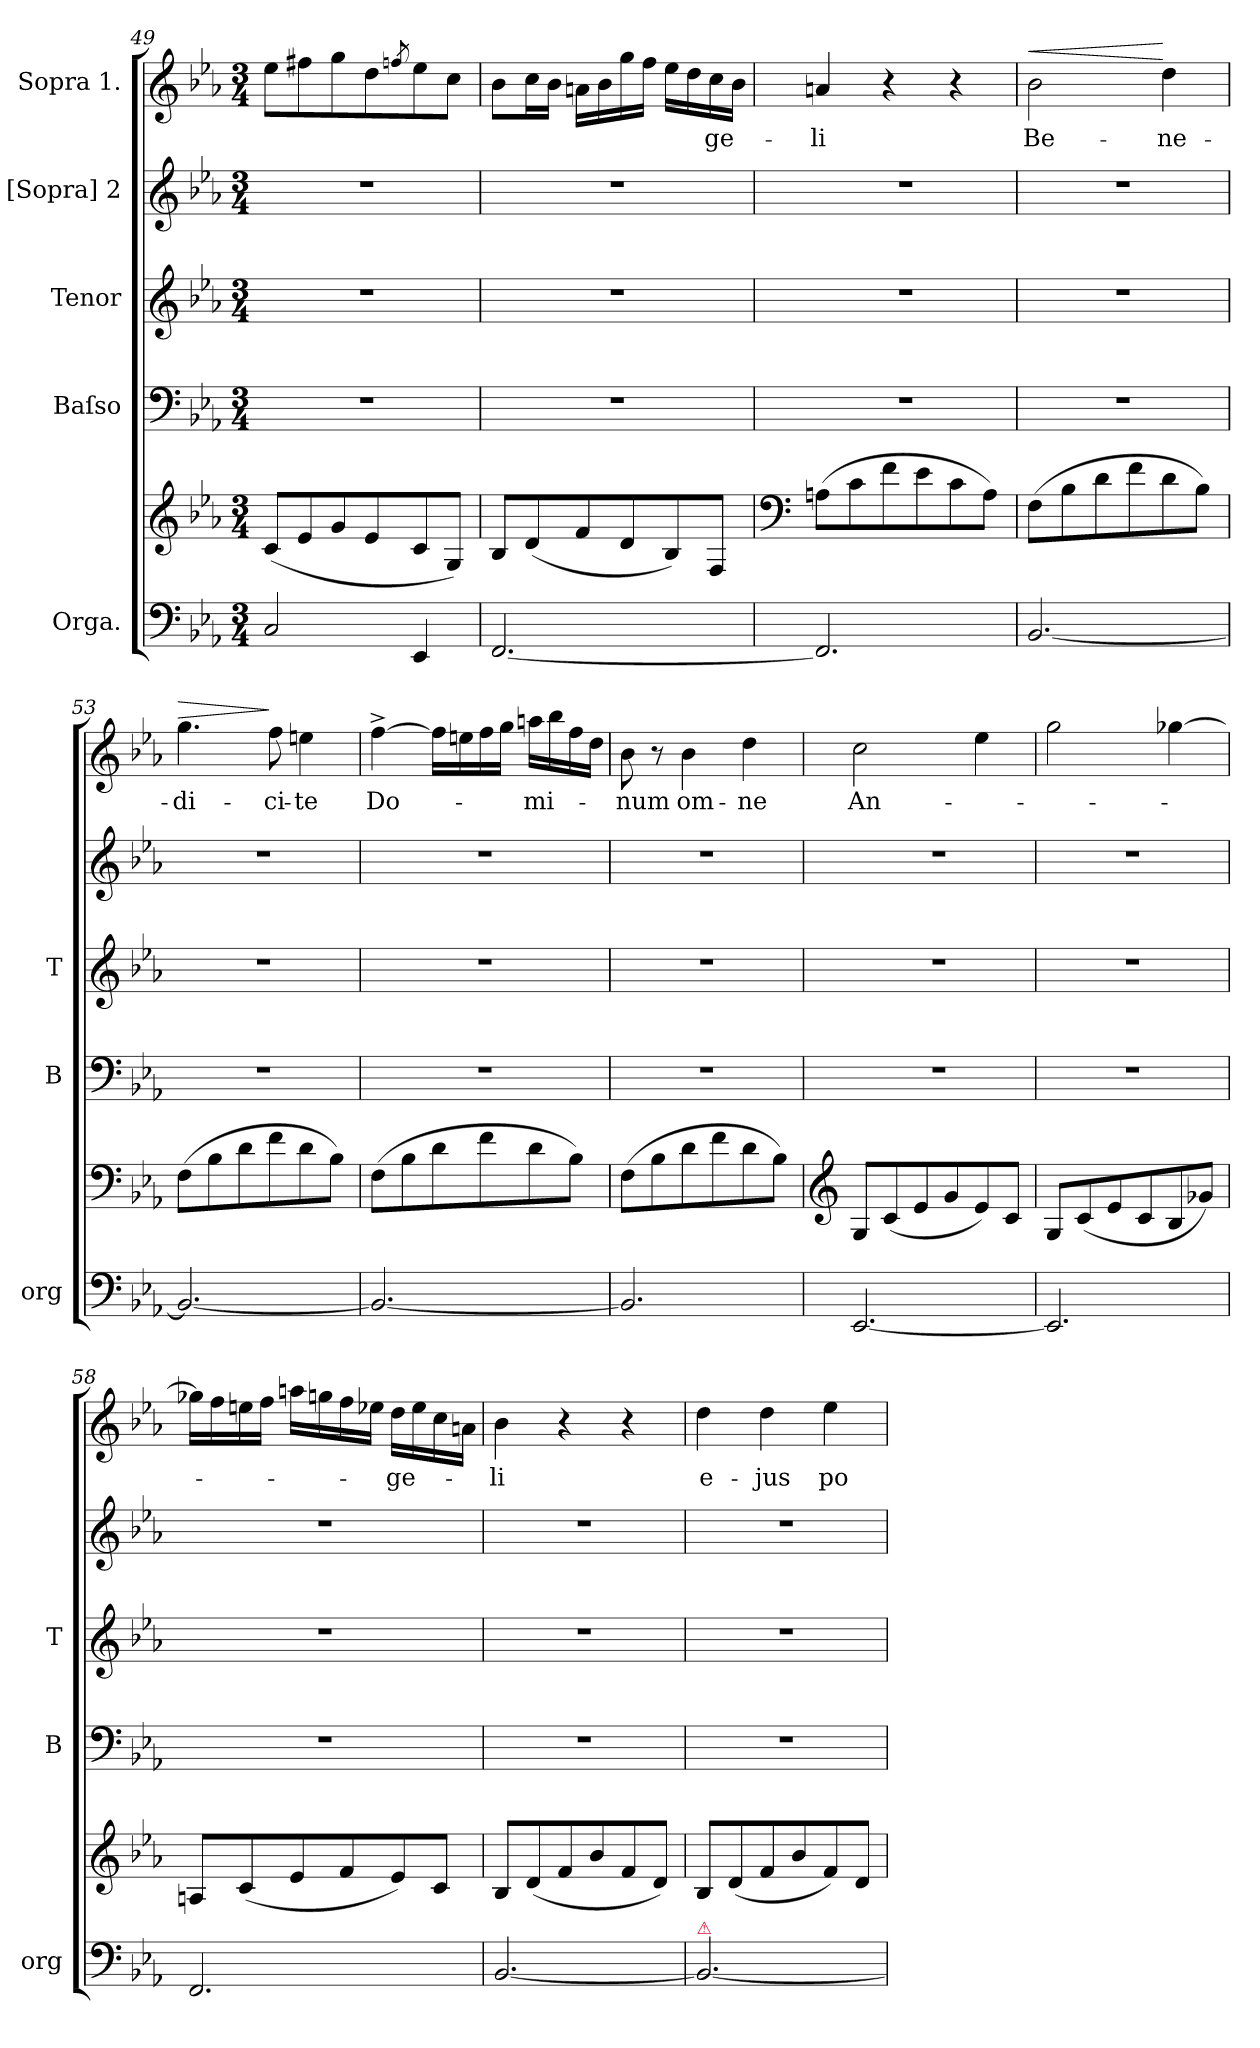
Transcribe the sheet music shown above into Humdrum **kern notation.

**kern	**kern	**kern	**kern	**kern	**kern	**text	**dynam
*part5	*part5	*part4	*part3	*part2	*part1	*part1	*part1
*staff6	*staff5	*staff4	*staff3	*staff2	*staff1	*staff1	*staff1
*I"Orga.	*	*I"Baſso	*I"Tenor	*I"[Sopra] 2	*I"Sopra 1.	*	*
*I'org	*	*I'B	*I'T	*	*	*	*
*clefF4	*clefG2	*clefF4	*clefG2	*clefG2	*clefG2	*	*
*	*	*	*ITrd8c12	*	*	*	*
*k[b-e-a-]	*k[b-e-a-]	*k[b-e-a-]	*k[b-e-a-]	*k[b-e-a-]	*k[b-e-a-]	*	*
*M3/4	*M3/4	*M3/4	*M3/4	*M3/4	*M3/4	*	*
=49	=49	=49	=49	=49	=49	=49	=49
2C/	(8c/L	2.r	2.r	2.r	8ee-\L	.	.
.	8e-/	.	.	.	8ff#X\	.	.
.	8g/	.	.	.	8gg\	.	.
.	8e-/	.	.	.	8dd\	.	.
.	.	.	.	.	8qffn/	.	.
4EE-/	8c/	.	.	.	8ee-\	.	.
.	8G/J)	.	.	.	8cc\J	.	.
=50	=50	=50	=50	=50	=50	=50	=50
[2.FF/	8B-/L	2.r	2.r	2.r	8b-\L	.	.
.	(8d/	.	.	.	16cc\L	.	.
.	.	.	.	.	16b-\JJ	.	.
.	8f/	.	.	.	16an\LL	.	.
.	.	.	.	.	16b-\	.	.
.	8d/	.	.	.	16gg\	.	.
.	.	.	.	.	16ff\JJ	.	.
.	8B-/)	.	.	.	16ee-\LL	.	.
.	.	.	.	.	16dd\	.	.
.	8F/J	.	.	.	16cc\	-ge-	.
.	.	.	.	.	16b-\JJ	.	.
=51	=51	=51	=51	=51	=51	=51	=51
*	*clefF4	*	*	*	*	*	*
2.FF/]	(8An\L	2.r	2.r	2.r	4an/	-li	.
.	8c\	.	.	.	.	.	.
.	8f\	.	.	.	4r	.	.
.	8e-\	.	.	.	.	.	.
.	8c\	.	.	.	4r	.	.
.	8A\J)	.	.	.	.	.	.
=52	=52	=52	=52	=52	=52	=52	=52
!	!	!	!	!	!	!	!LO:HP:a
[2.BB-/	(8F\L	2.r	2.r	2.r	2b-\	Be-	<
.	8B-\	.	.	.	.	.	.
.	8d\	.	.	.	.	.	.
.	8f\	.	.	.	.	.	.
.	8d\	.	.	.	4dd\	-ne-	[
.	8B-\J)	.	.	.	.	.	.
=53	=53	=53	=53	=53	=53	=53	=53
!	!	!	!	!	!	!	!LO:HP:a
2.BB-/_	(8F\L	2.r	2.r	2.r	4.gg\	-di-	>
.	8B-\	.	.	.	.	.	.
.	8d\	.	.	.	.	.	.
.	8f\	.	.	.	8ff\	-ci-	]
.	8d\	.	.	.	4een\	-te	.
.	8B-\J)	.	.	.	.	.	.
=54	=54	=54	=54	=54	=54	=54	=54
2.BB-/_	(8F\L	2.r	2.r	2.r	[4ff^\	Do-	.
.	8B-\	.	.	.	.	.	.
.	8d\	.	.	.	16ff\LL]	.	.
.	.	.	.	.	16een\	.	.
.	8f\	.	.	.	16ff\	.	.
.	.	.	.	.	16gg\JJ	.	.
.	8d\	.	.	.	16aan\LL	-mi-	.
.	.	.	.	.	16bb-\	.	.
.	8B-\J)	.	.	.	16ff\	.	.
.	.	.	.	.	16dd\JJ	.	.
=55	=55	=55	=55	=55	=55	=55	=55
2.BB-/]	(8F\L	2.r	2.r	2.r	8b-\	-num	.
.	8B-\	.	.	.	8r	.	.
.	8d\	.	.	.	4b-\	om-	.
.	8f\	.	.	.	.	.	.
.	8d\	.	.	.	4dd\	-ne	.
.	8B-\J)	.	.	.	.	.	.
=56	=56	=56	=56	=56	=56	=56	=56
*	*clefG2	*	*	*	*	*	*
[2.EE-/	8G/L	2.r	2.r	2.r	2cc\	An-	.
.	(8c/	.	.	.	.	.	.
.	8e-/	.	.	.	.	.	.
.	8g/	.	.	.	.	.	.
.	8e-/)	.	.	.	4ee-\	.	.
.	8c/J	.	.	.	.	.	.
=57	=57	=57	=57	=57	=57	=57	=57
2.EE-/]	8G/L	2.r	2.r	2.r	2gg\	.	.
.	(8c/	.	.	.	.	.	.
.	8e-/	.	.	.	.	.	.
.	8c/	.	.	.	.	.	.
.	8B-/	.	.	.	[4gg-X\	.	.
.	8g-X/J)	.	.	.	.	.	.
=58	=58	=58	=58	=58	=58	=58	=58
2.FF/	8An/L	2.r	2.r	2.r	16gg-X\LL]	.	.
.	.	.	.	.	16ff\	.	.
.	(8c/	.	.	.	16een\	.	.
.	.	.	.	.	16ff\JJ	.	.
.	8e-/	.	.	.	16aan\LL	.	.
.	.	.	.	.	16ggn\	.	.
.	8f/	.	.	.	16ff\	.	.
.	.	.	.	.	16ee-X\JJ	.	.
.	8e-/)	.	.	.	16dd\LL	-ge-	.
.	.	.	.	.	16ee-\	.	.
.	8c/J	.	.	.	16cc\	.	.
.	.	.	.	.	16an\JJ	.	.
=59	=59	=59	=59	=59	=59	=59	=59
[2.BB-/	8B-/L	2.r	2.r	2.r	4b-\	-li	.
.	(8d/	.	.	.	.	.	.
.	8f/	.	.	.	4r	.	.
.	8b-/	.	.	.	.	.	.
.	8f/	.	.	.	4r	.	.
.	8d/J)	.	.	.	.	.	.
=60	=60	=60	=60	=60	=60	=60	=60
!LO:TX:a:color=crimson:t=⚠	!	!	!	!	!	!	!
2.BB-/_	8B-/L	2.r	2.r	2.r	4dd\	e-	.
.	(8d/	.	.	.	.	.	.
.	8f/	.	.	.	4dd\	-jus	.
.	8b-/	.	.	.	.	.	.
.	8f/)	.	.	.	4ee-\	po-	.
.	8d/J	.	.	.	.	.	.
=	=	=	=	=	=	=	=
*-	*-	*-	*-	*-	*-	*-	*-
